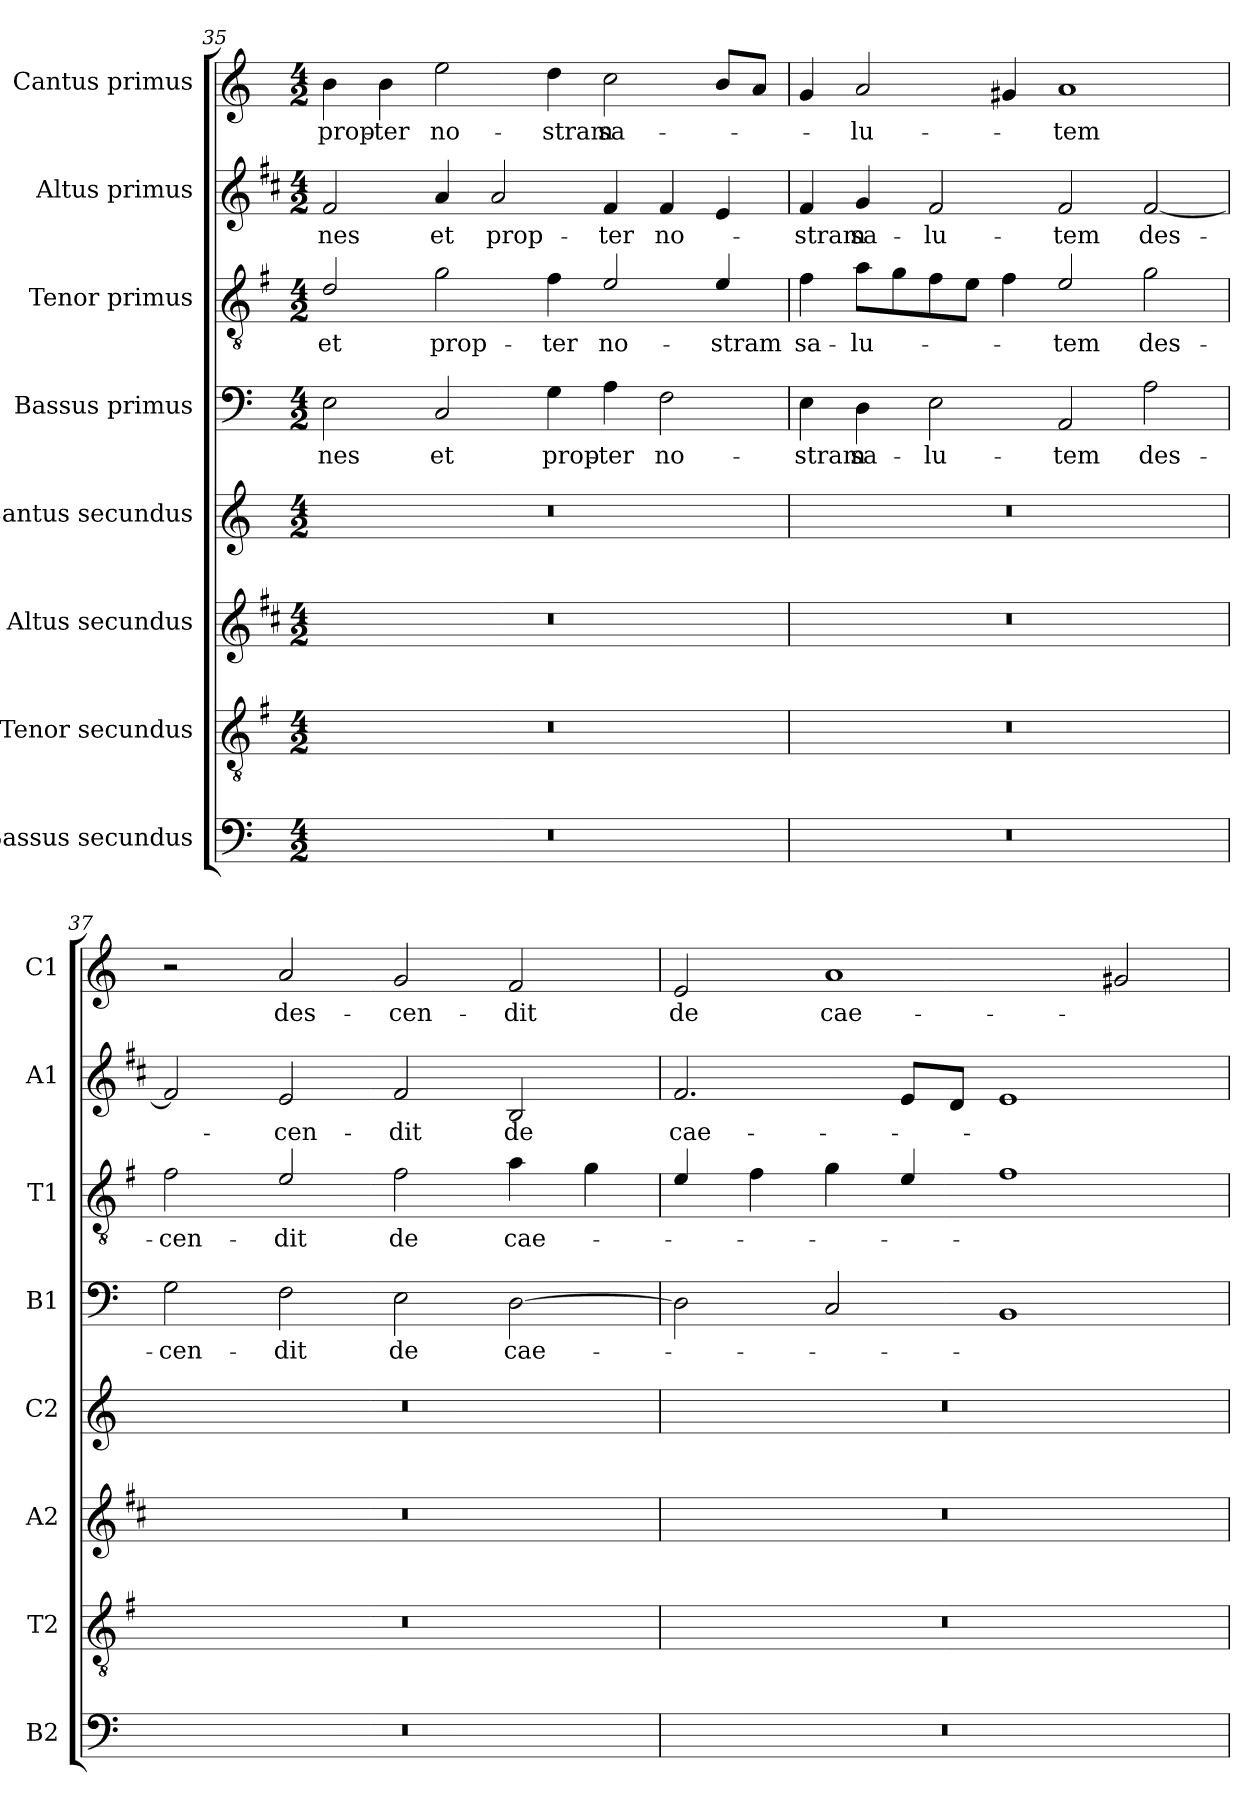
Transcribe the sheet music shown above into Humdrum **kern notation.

**kern	**kern	**kern	**kern	**kern	**text	**kern	**text	**kern	**text	**kern	**text
*part8	*part7	*part6	*part5	*part4	*part4	*part3	*part3	*part2	*part2	*part1	*part1
*staff8	*staff7	*staff6	*staff5	*staff4	*staff4	*staff3	*staff3	*staff2	*staff2	*staff1	*staff1
*I"Bassus secundus	*I"Tenor secundus	*I"Altus secundus	*I"Cantus secundus	*I"Bassus primus	*	*I"Tenor primus	*	*I"Altus primus	*	*I"Cantus primus	*
*I'B2	*I'T2	*I'A2	*I'C2	*I'B1	*	*I'T1	*	*I'A1	*	*I'C1	*
!!LO:LB:g=z
*clefF4	*clefGv2	*clefG2	*clefG2	*clefF4	*	*clefGv2	*	*clefG2	*	*clefG2	*
*	*ITrd4c7	*ITrd1c2	*	*	*	*ITrd4c7	*	*ITrd1c2	*	*	*
*k[]	*k[]	*k[]	*k[]	*k[]	*	*k[]	*	*k[]	*	*k[]	*
*C:	*C:	*C:	*C:	*C:	*	*C:	*	*C:	*	*C:	*
*M4/2	*M4/2	*M4/2	*M4/2	*M4/2	*	*M4/2	*	*M4/2	*	*M4/2	*
=35	=35	=35	=35	=35	=35	=35	=35	=35	=35	=35	=35
!	!	!	!	!	!LO:LY:b	!	!LO:LY:b	!	!LO:LY:b	!	!LO:LY:b
0r	0r	0r	0r	2E\	-nes	2G/	et	2e/	-nes	4b\	prop-
!	!	!	!	!	!	!	!	!	!	!	!LO:LY:b
.	.	.	.	.	.	.	.	.	.	4b\	-ter
!	!	!	!	!	!LO:LY:b	!	!LO:LY:b	!	!LO:LY:b	!	!LO:LY:b
.	.	.	.	2C/	et	2c\	prop-	4g/	et	2ee\	no-
!	!	!	!	!	!	!	!	!	!LO:LY:b	!	!
.	.	.	.	.	.	.	.	2g/	prop-	.	.
!	!	!	!	!	!LO:LY:b	!	!LO:LY:b	!	!	!	!LO:LY:b
.	.	.	.	4G\	prop-	4B\	-ter	.	.	4dd\	-stram
!	!	!	!	!	!LO:LY:b	!	!LO:LY:b	!	!LO:LY:b	!	!LO:LY:b
.	.	.	.	4A\	-ter	2A/	no-	4e/	-ter	2cc\	sa-
!	!	!	!	!	!LO:LY:b	!	!	!	!LO:LY:b	!	!
.	.	.	.	2F\	no-	.	.	4e/	no-	.	.
!	!	!	!	!	!	!	!LO:LY:b	!	!	!	!
.	.	.	.	.	.	4A/	-stram	4d/	.	8b/L	.
.	.	.	.	.	.	.	.	.	.	8a/J	.
=36	=36	=36	=36	=36	=36	=36	=36	=36	=36	=36	=36
!	!	!	!	!	!LO:LY:b	!	!LO:LY:b	!	!LO:LY:b	!	!
0r	0r	0r	0r	4E\	-stram	4B\	sa-	4e/	-stram	4g/	.
!	!	!	!	!	!LO:LY:b	!	!LO:LY:b	!	!LO:LY:b	!	!LO:LY:b
.	.	.	.	4D\	sa-	8d\L	-lu-	4f/	sa-	2a/	-lu-
.	.	.	.	.	.	8c\	.	.	.	.	.
!	!	!	!	!	!LO:LY:b	!	!	!	!LO:LY:b	!	!
.	.	.	.	2E\	-lu-	8B\	.	2e/	-lu-	.	.
.	.	.	.	.	.	8A\J	.	.	.	.	.
.	.	.	.	.	.	4B\	.	.	.	4g#X/	.
!	!	!	!	!	!LO:LY:b	!	!LO:LY:b	!	!LO:LY:b	!	!LO:LY:b
.	.	.	.	2AA/	-tem	2A/	-tem	2e/	-tem	1a	-tem
!	!	!	!	!	!LO:LY:b	!	!LO:LY:b	!	!LO:LY:b	!	!
.	.	.	.	2A\	des-	2c\	des-	[2e/	des-	.	.
=37	=37	=37	=37	=37	=37	=37	=37	=37	=37	=37	=37
!	!	!	!	!	!LO:LY:b	!	!LO:LY:b	!	!	!	!
0r	0r	0r	0r	2G\	-cen-	2B\	-cen-	2e/]	.	2r	.
!	!	!	!	!	!LO:LY:b	!	!LO:LY:b	!	!LO:LY:b	!	!LO:LY:b
.	.	.	.	2F\	-dit	2A/	-dit	2d/	-cen-	2a/	des-
!	!	!	!	!	!LO:LY:b	!	!LO:LY:b	!	!LO:LY:b	!	!LO:LY:b
.	.	.	.	2E\	de	2B\	de	2e/	-dit	2g/	-cen-
!	!	!	!	!	!LO:LY:b	!	!LO:LY:b	!	!LO:LY:b	!	!LO:LY:b
.	.	.	.	[2D\	cae-	4d\	cae-	2A/	de	2f/	-dit
.	.	.	.	.	.	4c\	.	.	.	.	.
=38	=38	=38	=38	=38	=38	=38	=38	=38	=38	=38	=38
!	!	!	!	!	!	!	!	!	!LO:LY:b	!	!LO:LY:b
0r	0r	0r	0r	2D\]	.	4A/	.	2.e/	cae-	2e/	de
.	.	.	.	.	.	4B\	.	.	.	.	.
!	!	!	!	!	!	!	!	!	!	!	!LO:LY:b
.	.	.	.	2C/	.	4c\	.	.	.	1a	cae-
.	.	.	.	.	.	4A/	.	8d/L	.	.	.
.	.	.	.	.	.	.	.	8c/J	.	.	.
.	.	.	.	1BB	.	1B	.	1d	.	.	.
.	.	.	.	.	.	.	.	.	.	2g#X/	.
=	=	=	=	=	=	=	=	=	=	=	=
*-	*-	*-	*-	*-	*-	*-	*-	*-	*-	*-	*-
